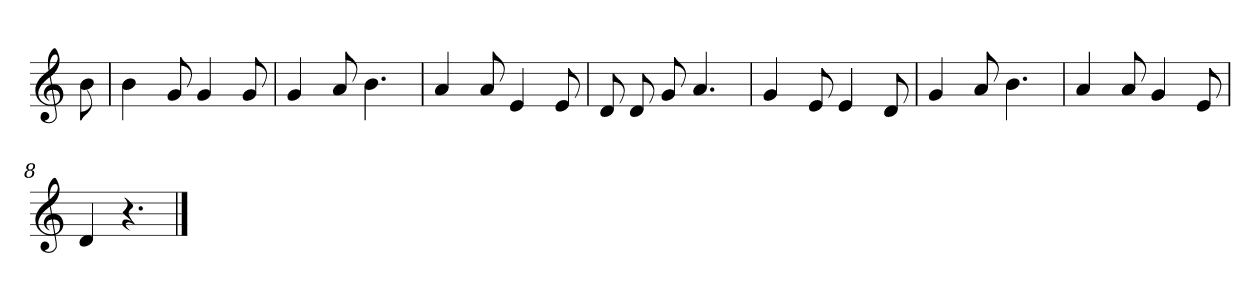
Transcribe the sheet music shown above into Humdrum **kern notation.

**kern
*part1
*staff1
*clefG2
*k[]
=
8b
=1
4b
8g
4g
8g
=2
4g
8a
4.b
=3
4a
8a
4e
8e
=4
8d
8d
8g
4.a
=5
4g
8e
4e
8d
=6
4g
8a
4.b
=7
4a
8a
4g
8e
=8
4d
4.r
==
*-
